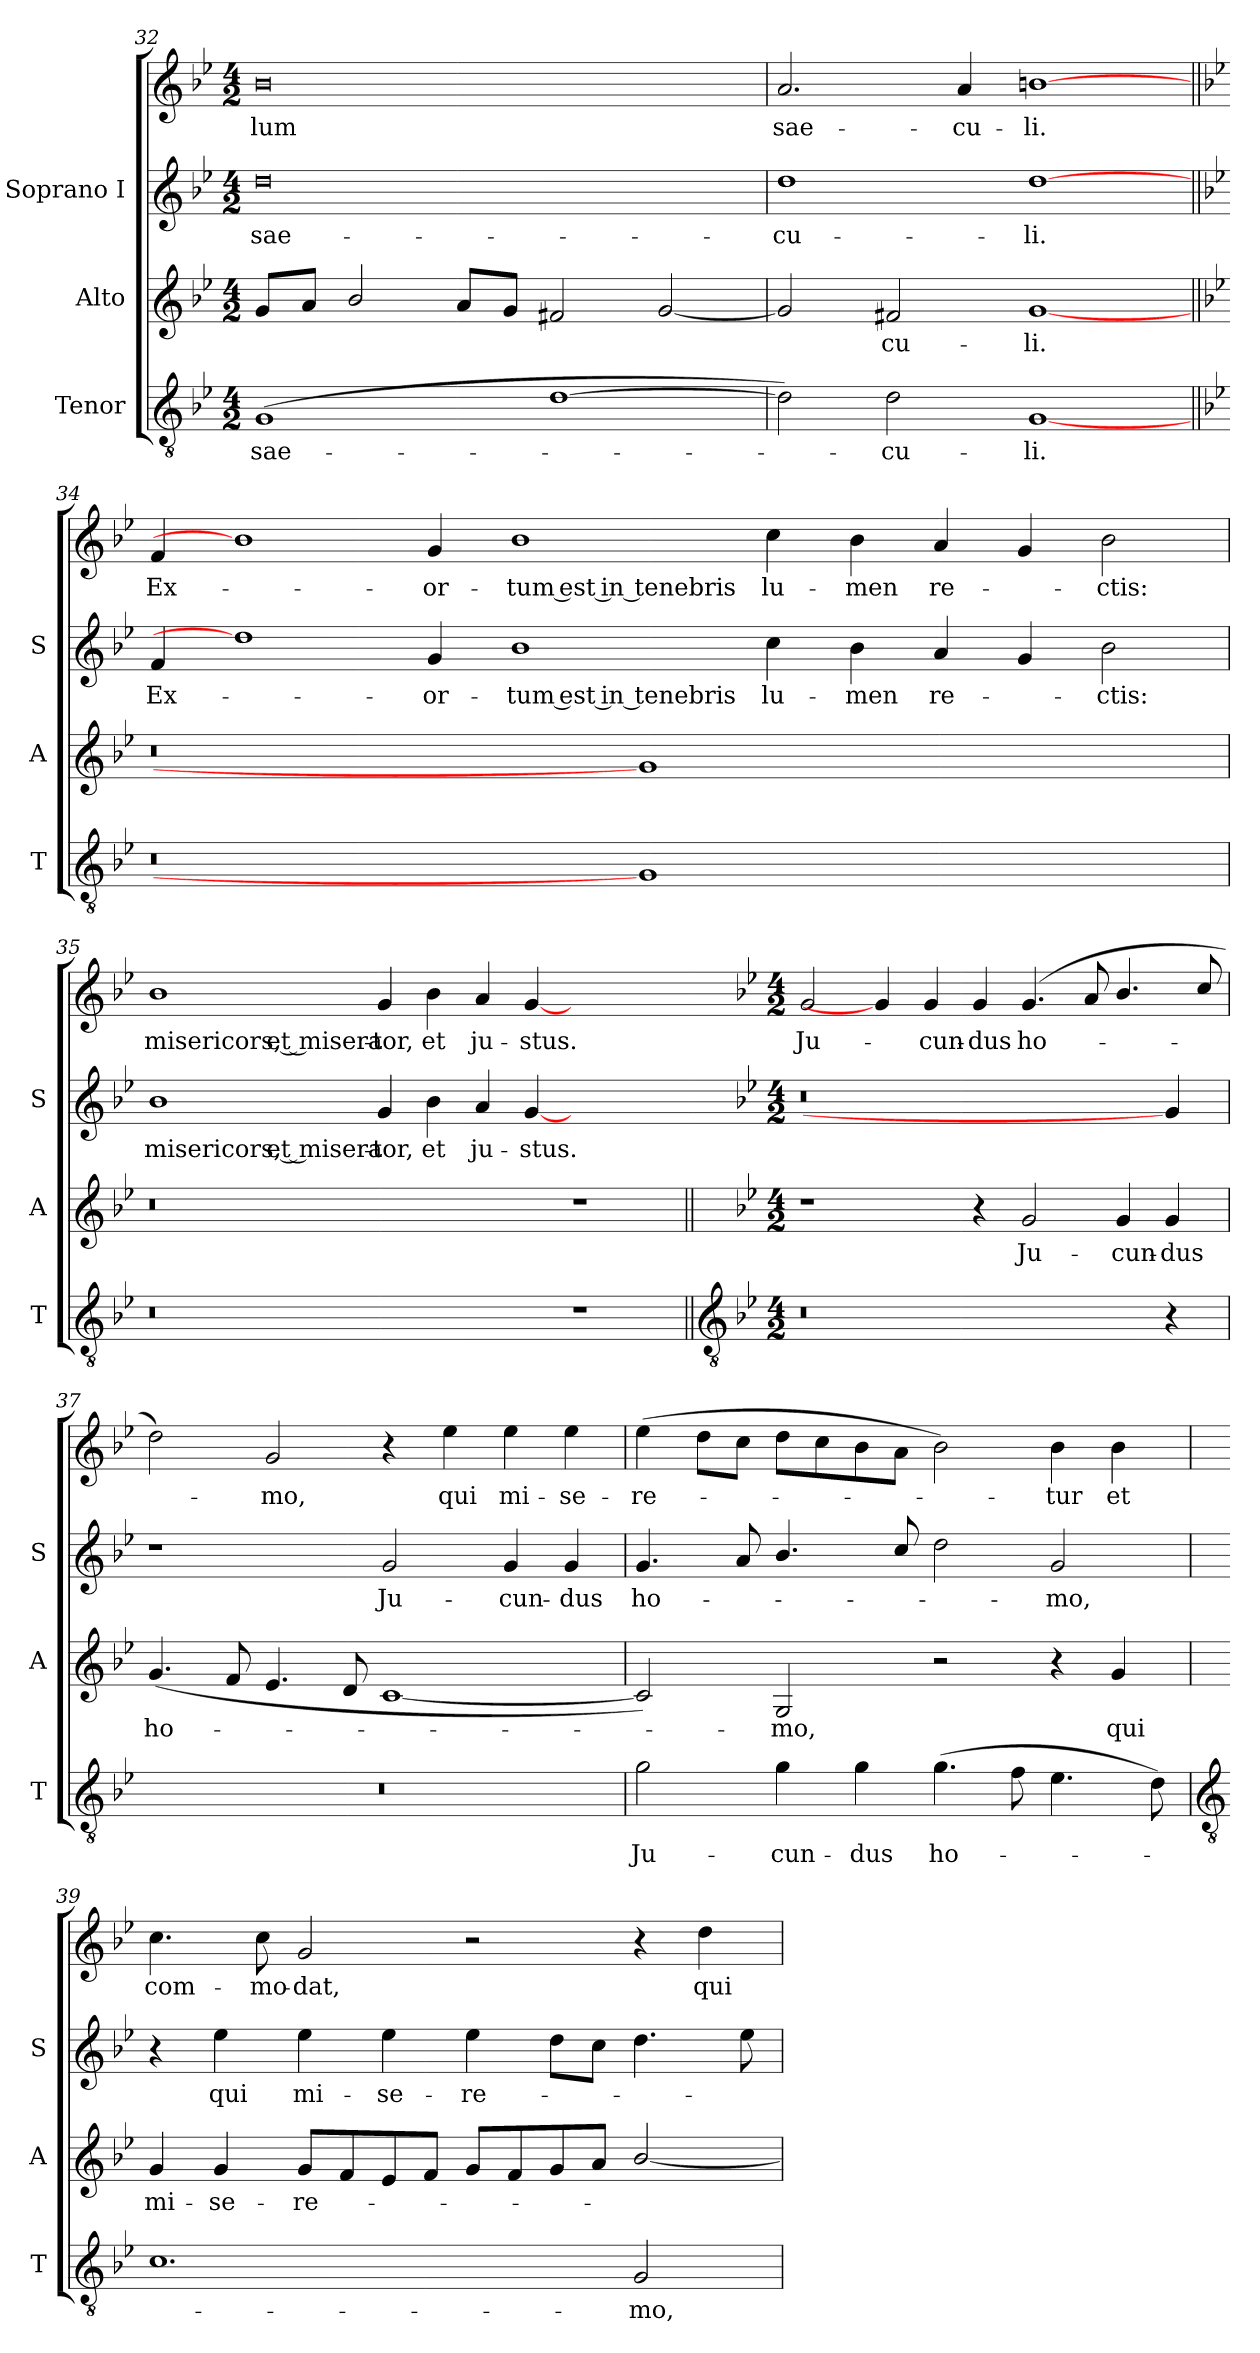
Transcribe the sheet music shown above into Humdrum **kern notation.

**kern	**text	**kern	**text	**kern	**text	**kern	**text
*part3	*part3	*part2	*part2	*part1	*part1	*part1	*part1
*staff4	*staff4	*staff3	*staff3	*staff2	*staff2	*staff1	*staff1
*I"Tenor	*	*I"Alto	*	*I"Soprano I	*	*	*
*I'T	*	*I'A	*	*I'S	*	*	*
*clefGv2	*	*clefG2	*	*clefG2	*	*clefG2	*
*k[b-e-]	*	*k[b-e-]	*	*k[b-e-]	*	*k[b-e-]	*
*B-:	*	*B-:	*	*B-:	*	*B-:	*
*M4/2	*	*M4/2	*	*M4/2	*	*M4/2	*
=32	=32	=32	=32	=32	=32	=32	=32
!	!LO:LY:b	!	!	!	!LO:LY:b	!	!LO:LY:b
(>1G	sae-	8gL	.	0dd	sae-	0b-	lum
.	.	8aJ	.	.	.	.	.
.	.	2b-/	.	.	.	.	.
.	.	8aL	.	.	.	.	.
.	.	8gJ	.	.	.	.	.
[1d	.	2f#X	.	.	.	.	.
.	.	[2g	.	.	.	.	.
=33	=33	=33	=33	=33	=33	=33	=33
!	!	!	!	!	!LO:LY:b	!	!LO:LY:b
2d])	.	2g]	.	1dd	cu-	2.a	-sae-
!	!LO:LY:b	!	!LO:LY:b	!	!	!	!
2d	cu-	2f#X	cu-	.	.	.	.
!	!	!	!	!	!	!	!LO:LY:b
.	.	.	.	.	.	4a	-cu-
!	!LO:LY:b	!	!LO:LY:b	!	!LO:LY:b	!	!LO:LY:b
[1G	-li.	[1g	-li.	[1dd	-li.	[1bn	-li.
!!LO:LB:g=z
=34||	=34||	=34||	=34||	=34||	=34||	=34||	=34||
*	*	*	*	*k[b-e-]	*	*k[b-e-]	*
*	*	*	*	*B-:	*	*B-:	*
!	!	!	!	!	!LO:LY:b	!	!LO:LY:b
0r	.	0r	.	4f	Ex-	4f	Ex-
.	.	.	.	1dd]	.	1b]	.
!	!	!	!	!	!LO:LY:b	!	!LO:LY:b
.	.	.	.	4g	-or-	4g	-or-
!	!	!	!	!	!LO:LY:b	!	!LO:LY:b
.	.	.	.	1b-	-tum est in tenebris	1b-	-tum est in tenebris
1G]	.	1g]	.	.	.	.	.
!	!	!	!	!	!LO:LY:b	!	!LO:LY:b
.	.	.	.	4cc	lu-	4cc	lu-
!	!	!	!	!	!LO:LY:b	!	!LO:LY:b
.	.	.	.	4b-	-men	4b-	-men
!	!	!	!	!	!LO:LY:b	!	!LO:LY:b
1ryy	.	1ryy	.	4a	re-	4a	re-
.	.	.	.	4g	.	4g	.
!	!	!	!	!	!LO:LY:b	!	!LO:LY:b
.	.	.	.	2b-	ctis:	2b-	ctis:
=35	=35	=35	=35	=35	=35	=35	=35
!	!	!	!	!	!LO:LY:b	!	!LO:LY:b
0r	.	0r	.	1b-	misericors, et misera-	1b-	misericors, et misera-
!	!	!	!	!	!LO:LY:b	!	!LO:LY:b
.	.	.	.	4g	-tor,	4g	-tor,
!	!	!	!	!	!LO:LY:b	!	!LO:LY:b
.	.	.	.	4b-	et	4b-	et
!	!	!	!	!	!LO:LY:b	!	!LO:LY:b
.	.	.	.	4a	ju-	4a	ju-
!	!	!	!	!	!LO:LY:b	!	!LO:LY:b
.	.	.	.	[4g	-stus.	[4g	-stus.
1r	.	1r	.	1ryy	.	1ryy	.
!!LO:LB:g=z
=36||	=36-	=36||	=36-	=36-	=36-	=36-	=36-
*clefGv2	*	*	*	*	*	*	*
*k[b-e-]	*	*k[b-e-]	*	*k[b-e-]	*	*k[b-e-]	*
*B-:	*	*B-:	*	*B-:	*	*B-:	*
*M4/2	*	*M4/2	*	*M4/2	*	*M4/2	*
!	!	!	!	!	!	!	!LO:LY:b
0r	.	1r	.	0r	.	2g	Ju-
.	.	.	.	.	.	4g]	.
!	!	!	!	!	!	!	!LO:LY:b
.	.	.	.	.	.	4g	-cun-
!	!	!	!	!	!	!	!LO:LY:b
.	.	4r	.	.	.	4g	-dus
!	!	!	!LO:LY:b	!	!	!	!LO:LY:b
.	.	2g	Ju-	.	.	(<4.g	ho-
.	.	.	.	.	.	8a	.
!	!	!	!LO:LY:b	!	!	!	!
.	.	4g	-cun-	.	.	4.b-/	.
!	!	!	!LO:LY:b	!	!	!	!
4r	.	4g	-dus	4g]	.	.	.
.	.	.	.	.	.	8cc/	.
=37	=37	=37	=37	=37	=37	=37	=37
!	!	!	!LO:LY:b	!	!	!	!
0r	.	(<4.g	ho-	1r	.	2dd)	.
.	.	8f	.	.	.	.	.
!	!	!	!	!	!	!	!LO:LY:b
.	.	4.e-	.	.	.	2g	mo,
.	.	8d	.	.	.	.	.
!	!	!	!	!	!LO:LY:b	!	!
.	.	[1c	.	2g	-Ju-	4r	.
!	!	!	!	!	!	!	!LO:LY:b
.	.	.	.	.	.	4ee-	qui
!	!	!	!	!	!LO:LY:b	!	!LO:LY:b
.	.	.	.	4g	-cun-	4ee-	mi-
!	!	!	!	!	!LO:LY:b	!	!LO:LY:b
.	.	.	.	4g	-dus	4ee-	-se-
=38	=38	=38	=38	=38	=38	=38	=38
!	!LO:LY:b	!	!	!	!LO:LY:b	!	!LO:LY:b
2g	Ju-	2c])	.	4.g	ho-	(>4ee-	re-
.	.	.	.	.	.	8ddL	.
.	.	.	.	8a	.	8ccJ	.
!	!LO:LY:b	!	!LO:LY:b	!	!	!	!
4g	-cun-	2G	mo,	4.b-/	.	8ddL	.
.	.	.	.	.	.	8cc	.
!	!LO:LY:b	!	!	!	!	!	!
4g	-dus	.	.	.	.	8b-	.
.	.	.	.	8cc/	.	8aJ	.
!	!LO:LY:b	!	!	!	!	!	!
(>4.g	ho-	2r	.	2dd	.	2b-)	.
8f	.	.	.	.	.	.	.
!	!	!	!	!	!LO:LY:b	!	!LO:LY:b
4.e-	.	4r	.	2g	mo,	4b-	tur
!	!	!	!LO:LY:b	!	!	!	!LO:LY:b
.	.	4g	qui	.	.	4b-	et
8d)	.	.	.	.	.	.	.
!!LO:LB:g=z
=39	=39	=39	=39	=39	=39	=39	=39
*clefGv2	*	*	*	*	*	*	*
!	!	!	!LO:LY:b	!	!	!	!LO:LY:b
1.c	.	4g	mi-	4r	.	4.cc	com-
!	!	!	!LO:LY:b	!	!LO:LY:b	!	!
.	.	4g	-se-	4ee-	qui	.	.
!	!	!	!	!	!	!	!LO:LY:b
.	.	.	.	.	.	8cc	-mo-
!	!	!	!LO:LY:b	!	!LO:LY:b	!	!LO:LY:b
.	.	8gL	-re-	4ee-	mi-	2g	-dat,
.	.	8f	.	.	.	.	.
!	!	!	!	!	!LO:LY:b	!	!
.	.	8e-	.	4ee-	-se-	.	.
.	.	8fJ	.	.	.	.	.
!	!	!	!	!	!LO:LY:b	!	!
.	.	8gL	.	4ee-	-re-	2r	.
.	.	8f	.	.	.	.	.
.	.	8g	.	8ddL	.	.	.
.	.	8aJ	.	8ccJ	.	.	.
!	!LO:LY:b	!	!	!	!	!	!
2G	mo,	[2b-/	.	4.dd	.	4r	.
!	!	!	!	!	!	!	!LO:LY:b
.	.	.	.	.	.	4dd	qui
.	.	.	.	8ee-	.	.	.
=	=	=	=	=	=	=	=
*-	*-	*-	*-	*-	*-	*-	*-
